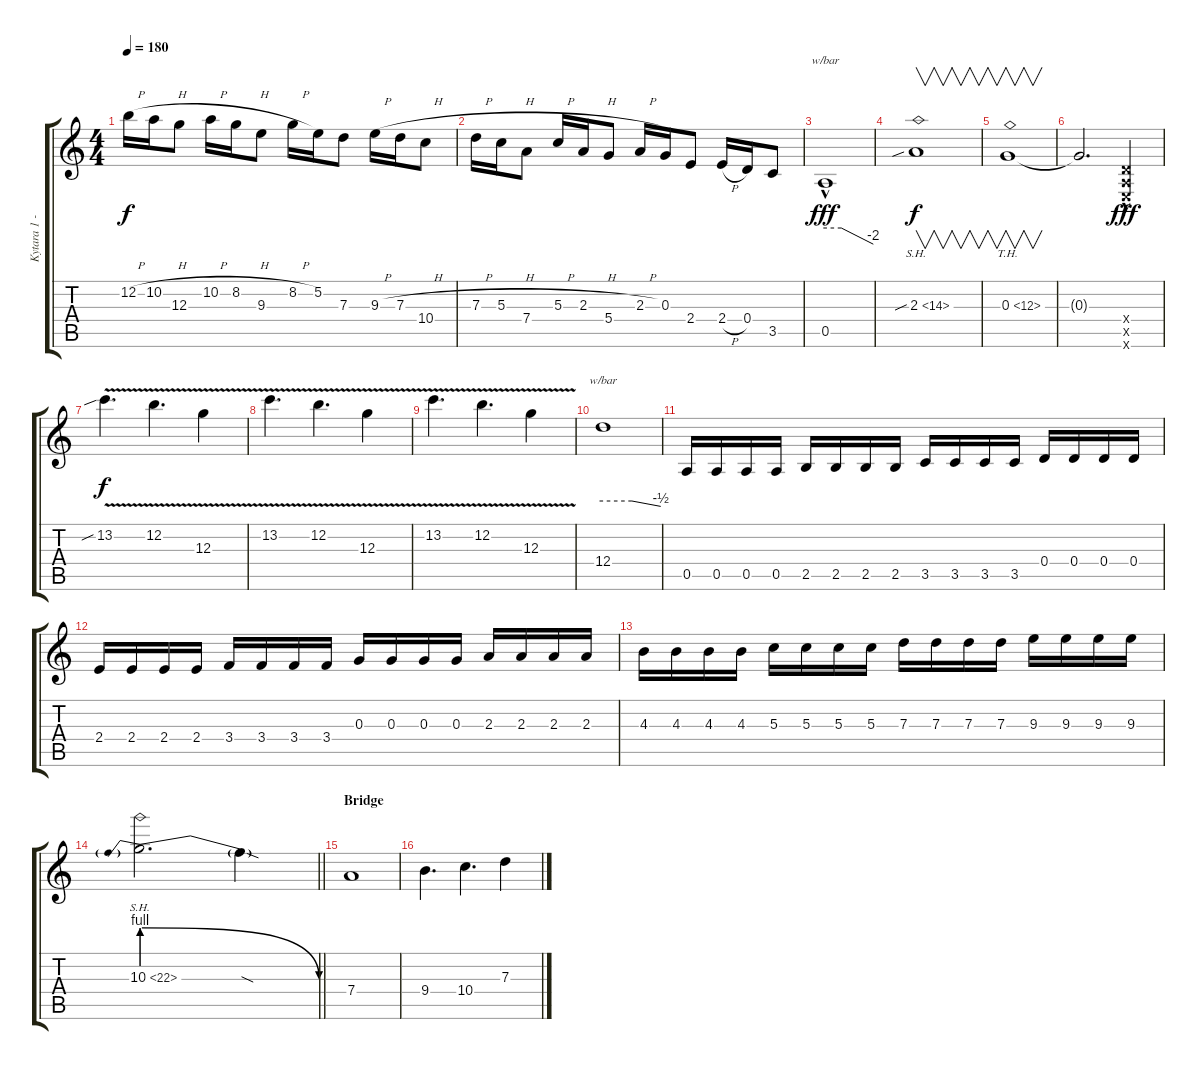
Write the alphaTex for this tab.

\track ("Kytara 1 - Lead" "Kytara 1 -") {instrument overdrivenguitar}
\staff {score tabs}
\tuning (E4 B3 G3 D3 A2 E2) {hide}
\ts (4 4)
\tempo 180
\clef g2
\ks c
12.2{h}.16{dy f} 10.2{h}.16 12.3.8 10.2{h}.16 8.2{h}.16 9.3.8 8.2{h}.16 5.2.16 7.3.8 9.3{h}.16 7.3{h}.16 10.4.8 |
7.3{h}.16 5.3{h}.16 7.4.8 5.3{h}.16 2.3{h}.16 5.4.8 2.3{h}.16 0.3.16 2.4.8 2.4{h}.16 0.4.16 3.5.8 |
0.5{hac}.1{tbe (custom default 0 0 20 0 60 -8) dy fff} |
2.3{sh 12 sib}.1{v dy f} |
0.3{th 12}.1{v} |
0.3{t}.2{d} (0.4{hac x} 0.5{x} 0.6{x}).4{dy fff} |
13.2{v sib}.4{d dy f} 12.2{v}.4{d} 12.3{v}.4 |
13.2{v}.4{d} 12.2{v}.4{d} 12.3{v}.4 |
13.2{v}.4{d} 12.2{v}.4{d} 12.3{v}.4 |
12.4.1{tbe (custom default 0 0 30 0 60 -2)} |
0.5.16 0.5.16 0.5.16 0.5.16 2.5.16 2.5.16 2.5.16 2.5.16 3.5.16 3.5.16 3.5.16 3.5.16 0.4.16 0.4.16 0.4.16 0.4.16 |
2.4.16 2.4.16 2.4.16 2.4.16 3.4.16 3.4.16 3.4.16 3.4.16 0.3.16 0.3.16 0.3.16 0.3.16 2.3.16 2.3.16 2.3.16 2.3.16 |
4.3.16 4.3.16 4.3.16 4.3.16 5.3.16 5.3.16 5.3.16 5.3.16 7.3.16 7.3.16 7.3.16 7.3.16 9.3.16 9.3.16 9.3.16 9.3.16 |
\barLineRight lightlight
10.3{be (prebendrelease 0 4 60 0) sh 12}.2{d} 10.3{sod t}.4 |
\section ("" "Bridge")
7.4.1{volume 14} |
9.4.4{d} 10.4.4{d} 7.3.4
